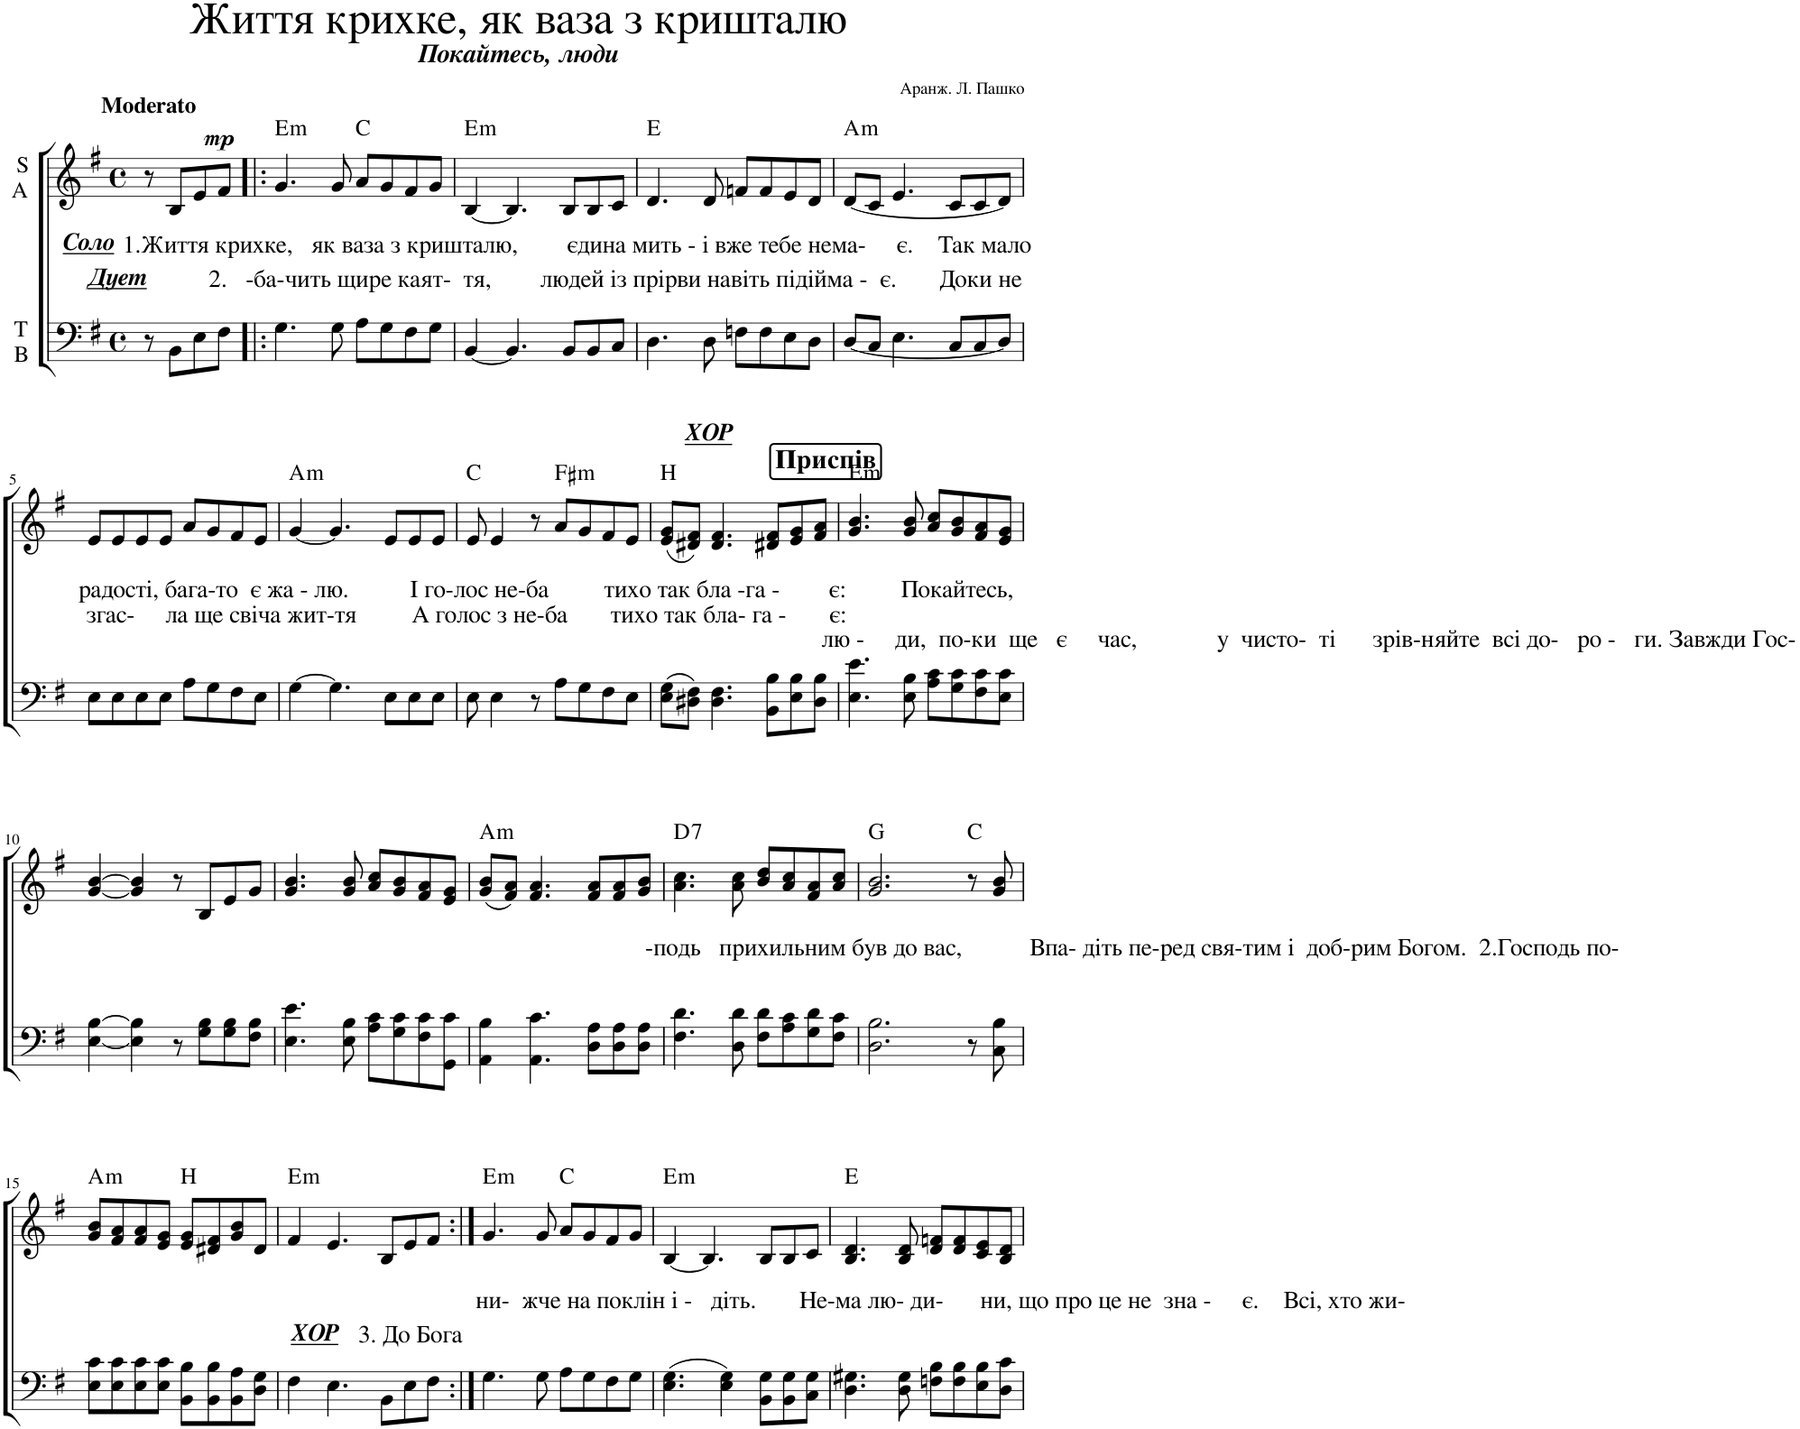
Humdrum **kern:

**kern	**kern	**dynam	**harte
*part2	*part1	*part1	*part1
*staff2	*staff1	*staff1	*
*I"T B	*I"S A	*	*
*clefF4	*clefG2	*	*
*k[f#]	*k[f#]	*	*
*M4/4	*M4/4	*	*
*met(c)	*met(c)	*	*
=	=	=	=
8r	8r	.	.
!	!LO:TX:a:B:t=Moderato	!	!
!	!LO:TX:b:t=2.   -ба-чить щире каят-  тя,        людей із прірви навіть підійма -  є.       Доки не	!	!
!	!LO:TX:b:t=1.Життя крихке,   як ваза з кришталю,        єдина мить - і вже тебе нема-     є.    Так мало	!	!
8BB\L	8B/L	.	.
8E\	8e/	.	.
!	!	!LO:DY:a	!
8F#\J	8f#/J	mp	.
=1!|:	=1!|:	=1!|:	=1!|:
!	!LO:TX:b:Bi:t=Дует	!	!
!	!LO:TX:b:Bi:t=Соло	!	!LO:H:kt=m
4.G\	4.g/	.	E:min
8G\	8g/	.	.
8A\L	8a/L	.	C:maj
8G\	8g/	.	.
8F#\	8f#/	.	.
8G\J	8g/J	.	.
=2	=2	=2	=2
!	!	!	!LO:H:kt=m
[4BB/	[4B/	.	E:min
4.BB/]	4.B/]	.	.
8BB/L	8B/L	.	.
8BB/	8B/	.	.
8C/J	8c/J	.	.
=3	=3	=3	=3
4.D\	4.d/	.	E:maj
8D\	8d/	.	.
8Fn\L	8fn/L	.	.
8F\	8f/	.	.
8E\	8e/	.	.
8D\J	8d/J	.	.
=4	=4	=4	=4
!	!	!	!LO:H:kt=m
[8D/L	[8d/L	.	A:min
8C/J	8c/J	.	.
4.E\	4.e/	.	.
8C/L	8c/L	.	.
8C/	8c/	.	.
8D/J]	8d/J]	.	.
!!LO:LB:g=z
=5	=5	=5	=5
!	!LO:TX:b:t=згас-     ла ще свіча жит-тя         А голос з не-ба       тихо так бла- га -       є&colon;	!	!
!	!LO:TX:b:t=радості, бага-то  є жа - лю.          І го-лос не-ба         тихо так бла -га -        є&colon;         Покайтесь,	!	!
8E\L	8e/L	.	.
8E\	8e/	.	.
8E\	8e/	.	.
8E\J	8e/J	.	.
8A\L	8a/L	.	.
8G\	8g/	.	.
8F#\	8f#/	.	.
8E\J	8e/J	.	.
=6	=6	=6	=6
!	!	!	!LO:H:kt=m
[4G\	[4g/	.	A:min
4.G\]	4.g/]	.	.
8E\L	8e/L	.	.
8E\	8e/	.	.
8E\J	8e/J	.	.
=7	=7	=7	=7
8E\	8e/	.	C:maj
4E\	4e/	.	.
8r	8r	.	.
!	!	!	!LO:H:kt=m
8A\L	8a/L	.	F#:min
8G\	8g/	.	.
8F#\	8f#/	.	.
8E\J	8e/J	.	.
!!LO:REH:place=s1:a:B:cj:fs=14:t=Приспів:qo=1
=8	=8	=8	=8
!	!LO:TX:a:Bi:t=ХОР	!	!LO:H:kt=H
(8E\ 8G\L	(8e/ 8g/L	.	N
8D#X\ 8F#\J)	8d#X/ 8f#/J)	.	.
4.D#\ 4.F#\	4.d#/ 4.f#/	.	.
8BB\ 8B\L	8d#X/ 8f#/L	.	.
8E\ 8B\	8e/ 8g/	.	.
8D#\ 8B\J	8f#/ 8a/J	.	.
=9	=9	=9	=9
!	!LO:TX:b:t=лю -     ди,  по-ки  ще   є     час,             у  чисто-  ті      зрів-няйте  всі до-   ро -   ги. Завжди Гос-	!	!LO:H:kt=m
4.E\ 4.e\	4.g/ 4.b/	.	E:min
8E\ 8B\	8g/ 8b/	.	.
8A\ 8c\L	8a/ 8cc/L	.	.
8G\ 8c\	8g/ 8b/	.	.
8F#\ 8c\	8f#/ 8a/	.	.
8E\ 8c\J	8e/ 8g/J	.	.
!!LO:LB:g=z
=10	=10	=10	=10
[4E\ [4B\	[4g/ [4b/	.	.
4E\] 4B\]	4g/] 4b/]	.	.
8r	8r	.	.
8G\ 8B\L	8B/L	.	.
8G\ 8B\	8e/	.	.
8F#\ 8B\J	8g/J	.	.
=11	=11	=11	=11
4.E\ 4.e\	4.g/ 4.b/	.	.
8E\ 8B\	8g/ 8b/	.	.
8A\ 8c\L	8a/ 8cc/L	.	.
8G\ 8c\	8g/ 8b/	.	.
8F#\ 8c\	8f#/ 8a/	.	.
8GG\ 8c\J	8e/ 8g/J	.	.
=12	=12	=12	=12
!	!	!	!LO:H:kt=m
4AA\ 4B\	(8g/ 8b/L	.	A:min
.	8f#/ 8a/J)	.	.
4.AA\ 4.c\	4.f#/ 4.a/	.	.
8D\ 8A\L	8f#/ 8a/L	.	.
8D\ 8A\	8f#/ 8a/	.	.
8D\ 8A\J	8g/ 8b/J	.	.
=13	=13	=13	=13
!	!LO:TX:b:t=-подь   прихильним був до вас,           Впа- діть пе-ред свя-тим і  доб-рим Богом.  2.Господь по-	!	!LO:H:kt=7
4.F#\ 4.d\	4.a\ 4.cc\	.	D:7
8D\ 8d\	8a\ 8cc\	.	.
8F#\ 8d\L	8b/ 8dd/L	.	.
8A\ 8c\	8a/ 8cc/	.	.
8G\ 8d\	8f#/ 8a/	.	.
8F#\ 8c\J	8a/ 8cc/J	.	.
=14	=14	=14	=14
2.D\ 2.B\	2.g/ 2.b/	.	G:maj
8r	8r	.	C:maj
8C\ 8B\	8g/ 8b/	.	.
!!LO:LB:g=z
=15	=15	=15	=15
!	!	!	!LO:H:kt=m
8E\ 8c\L	8g/ 8b/L	.	A:min
8E\ 8c\	8f#/ 8a/	.	.
8E\ 8c\	8f#/ 8a/	.	.
8E\ 8c\J	8e/ 8g/J	.	.
!	!	!	!LO:H:kt=H
8BB\ 8B\L	8e/ 8g/L	.	N
8BB\ 8B\	8d#X/ 8f#/	.	.
8BB\ 8A\	8g/ 8b/	.	.
8D\ 8G\J	8d#/J	.	.
=16	=16	=16	=16
!	!LO:TX:b:Bi:t=ХОР	!	!LO:H:kt=m
4F#\	4f#/	.	E:min
4.E\	4.e/	.	.
!	!LO:TX:b:t=3. До Бога	!	!
8BB\L	8B/L	.	.
8E\	8e/	.	.
8F#\J	8f#/J	.	.
=17:|!	=17:|!	=17:|!	=17:|!
!	!LO:TX:b:t=ни-  жче на поклін і -   діть.       Не-ма лю- ди-      ни, що про це не  зна -     є.    Всі, хто жи-	!	!LO:H:kt=m
4.G\	4.g/	.	E:min
8G\	8g/	.	.
8A\L	8a/L	.	C:maj
8G\	8g/	.	.
8F#\	8f#/	.	.
8G\J	8g/J	.	.
=18	=18	=18	=18
!	!	!	!LO:H:kt=m
(4.E\ 4.G\	[4B/	.	E:min
.	4.B/]	.	.
4E\ 4G\)	.	.	.
8BB\ 8G\L	8B/L	.	.
8BB\ 8G\	8B/	.	.
8C\ 8G\J	8c/J	.	.
=19	=19	=19	=19
4.D\ 4.G#X\	4.B/ 4.d/	.	E:maj
8D\ 8G#\	8B/ 8d/	.	.
8Fn\ 8B\L	8d/ 8fn/L	.	.
8F\ 8B\	8d/ 8f/	.	.
8E\ 8B\	8c/ 8e/	.	.
8D\ 8c\J	8B/ 8d/J	.	.
=	=	=	=
*-	*-	*-	*-
